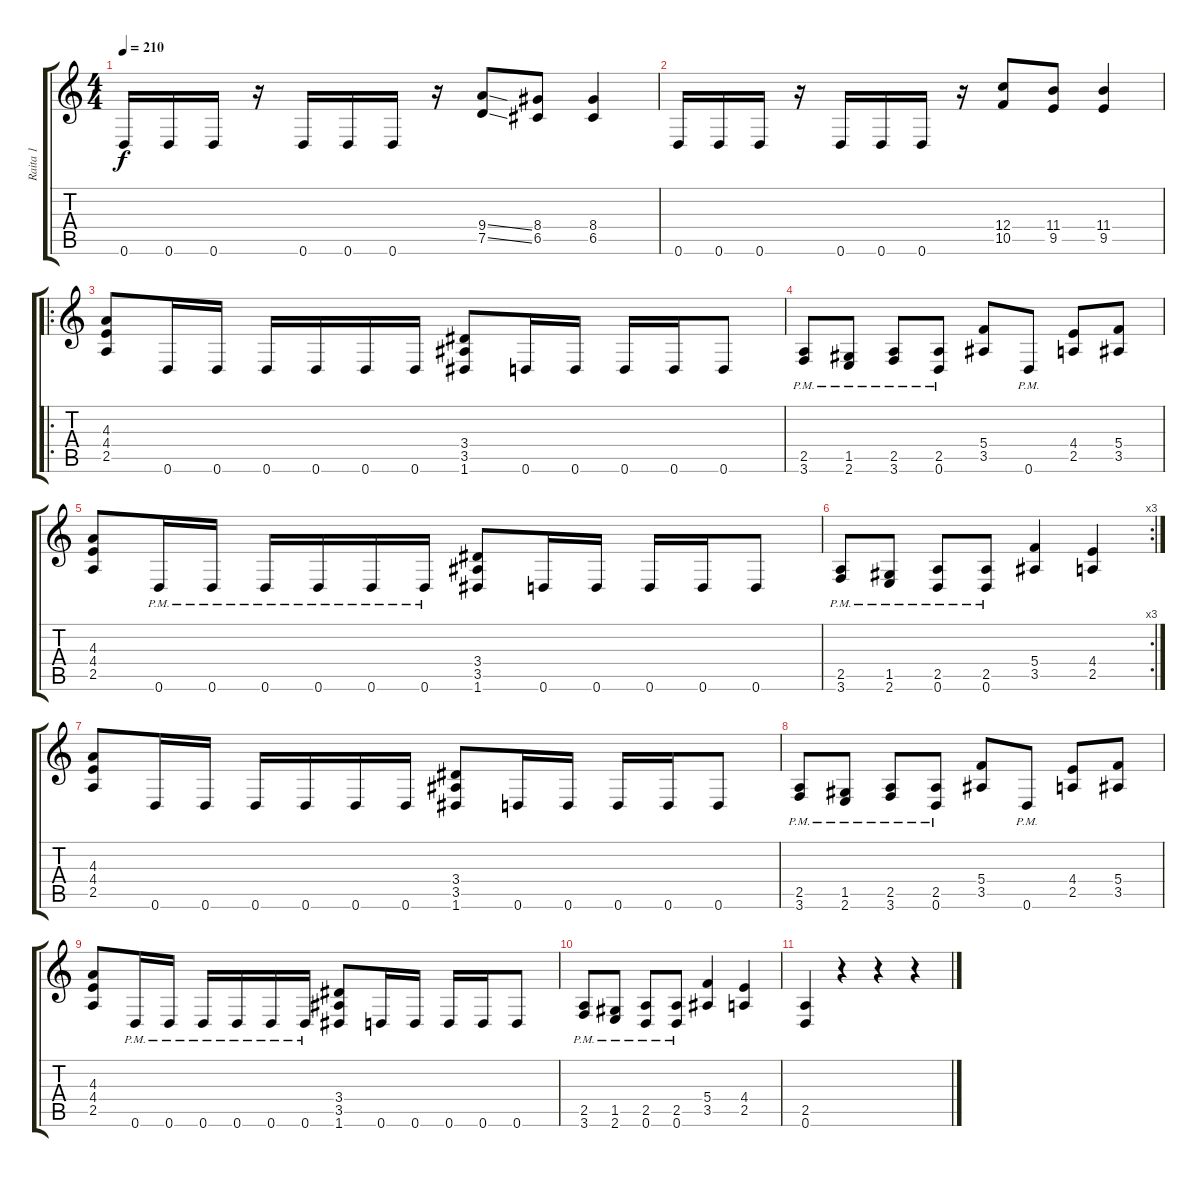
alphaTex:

\track ("Raita 1" "Raita 1") {instrument distortionguitar}
\staff {score tabs}
\tuning (D4 A3 F3 C3 G2 D2) {hide}
\ts (4 4)
\tempo 210
\clef g2
\ks c
0.6.16{dy f} 0.6.16 0.6.16 r.16 0.6.16 0.6.16 0.6.16 r.16 (9.4{ss} 7.5{ss}).8 (8.4 6.5).8 (8.4 6.5).4 |
0.6.16 0.6.16 0.6.16 r.16 0.6.16 0.6.16 0.6.16 r.16 (12.4 10.5).8 (11.4 9.5).8 (11.4 9.5).4 |
\ro
(4.3 4.4 2.5).8 0.6.16 0.6.16 0.6.16 0.6.16 0.6.16 0.6.16 (3.4 3.5 1.6).8 0.6.16 0.6.16 0.6.16 0.6.16 0.6.8 |
(2.5{pm} 3.6{pm}).8 (1.5{pm} 2.6{pm}).8 (2.5{pm} 3.6{pm}).8 (2.5{pm} 0.6{pm}).8 (5.4 3.5).8 0.6{pm}.8 (4.4 2.5).8 (5.4 3.5).8 |
(4.3 4.4 2.5).8 0.6{pm}.16 0.6{pm}.16 0.6{pm}.16 0.6{pm}.16 0.6{pm}.16 0.6{pm}.16 (3.4 3.5 1.6).8 0.6.16 0.6.16 0.6.16 0.6.16 0.6.8 |
\rc 3
(2.5{pm} 3.6{pm}).8 (1.5{pm} 2.6{pm}).8 (2.5{pm} 0.6{pm}).8 (2.5{pm} 0.6{pm}).8 (5.4 3.5).4 (4.4 2.5).4 |
(4.3 4.4 2.5).8 0.6.16 0.6.16 0.6.16 0.6.16 0.6.16 0.6.16 (3.4 3.5 1.6).8 0.6.16 0.6.16 0.6.16 0.6.16 0.6.8 |
(2.5{pm} 3.6{pm}).8 (1.5{pm} 2.6{pm}).8 (2.5{pm} 3.6{pm}).8 (2.5{pm} 0.6{pm}).8 (5.4 3.5).8 0.6{pm}.8 (4.4 2.5).8 (5.4 3.5).8 |
(4.3 4.4 2.5).8 0.6{pm}.16 0.6{pm}.16 0.6{pm}.16 0.6{pm}.16 0.6{pm}.16 0.6{pm}.16 (3.4 3.5 1.6).8 0.6.16 0.6.16 0.6.16 0.6.16 0.6.8 |
(2.5{pm} 3.6{pm}).8 (1.5{pm} 2.6{pm}).8 (2.5{pm} 0.6{pm}).8 (2.5{pm} 0.6{pm}).8 (5.4 3.5).4 (4.4 2.5).4 |
(2.5 0.6).4 r.4 r.4 r.4
